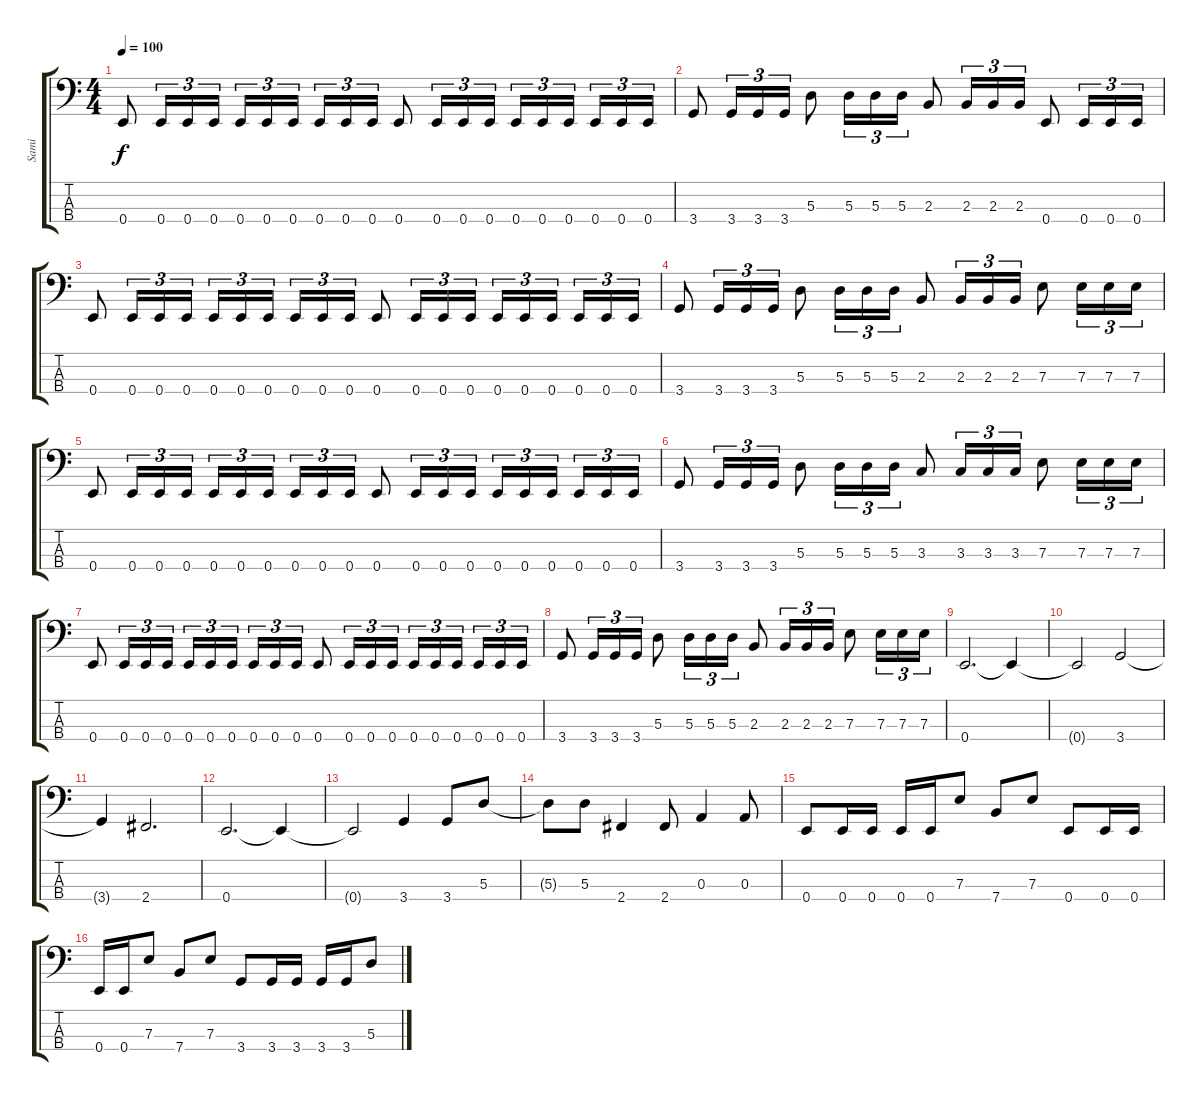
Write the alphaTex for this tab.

\track ("Sami" "Sami") {instrument electricbassfinger}
\staff {score tabs}
\tuning (G2 D2 A1 E1) {hide}
\ts (4 4)
\tempo 100
\clef f4
\ks c
0.4.8{dy f} 0.4.16{tu (3 2)} 0.4.16{tu (3 2)} 0.4.16{tu (3 2)} 0.4.16{tu (3 2)} 0.4.16{tu (3 2)} 0.4.16{tu (3 2) beam splitsecondary} 0.4.16{tu (3 2)} 0.4.16{tu (3 2)} 0.4.16{tu (3 2)} 0.4.8 0.4.16{tu (3 2)} 0.4.16{tu (3 2)} 0.4.16{tu (3 2)} 0.4.16{tu (3 2)} 0.4.16{tu (3 2)} 0.4.16{tu (3 2) beam splitsecondary} 0.4.16{tu (3 2)} 0.4.16{tu (3 2)} 0.4.16{tu (3 2)} |
3.4.8 3.4.16{tu (3 2)} 3.4.16{tu (3 2)} 3.4.16{tu (3 2)} 5.3.8 5.3.16{tu (3 2)} 5.3.16{tu (3 2)} 5.3.16{tu (3 2)} 2.3.8 2.3.16{tu (3 2)} 2.3.16{tu (3 2)} 2.3.16{tu (3 2)} 0.4.8 0.4.16{tu (3 2)} 0.4.16{tu (3 2)} 0.4.16{tu (3 2)} |
0.4.8 0.4.16{tu (3 2)} 0.4.16{tu (3 2)} 0.4.16{tu (3 2)} 0.4.16{tu (3 2)} 0.4.16{tu (3 2)} 0.4.16{tu (3 2) beam splitsecondary} 0.4.16{tu (3 2)} 0.4.16{tu (3 2)} 0.4.16{tu (3 2)} 0.4.8 0.4.16{tu (3 2)} 0.4.16{tu (3 2)} 0.4.16{tu (3 2)} 0.4.16{tu (3 2)} 0.4.16{tu (3 2)} 0.4.16{tu (3 2) beam splitsecondary} 0.4.16{tu (3 2)} 0.4.16{tu (3 2)} 0.4.16{tu (3 2)} |
3.4.8 3.4.16{tu (3 2)} 3.4.16{tu (3 2)} 3.4.16{tu (3 2)} 5.3.8 5.3.16{tu (3 2)} 5.3.16{tu (3 2)} 5.3.16{tu (3 2)} 2.3.8 2.3.16{tu (3 2)} 2.3.16{tu (3 2)} 2.3.16{tu (3 2)} 7.3.8 7.3.16{tu (3 2)} 7.3.16{tu (3 2)} 7.3.16{tu (3 2)} |
0.4.8 0.4.16{tu (3 2)} 0.4.16{tu (3 2)} 0.4.16{tu (3 2)} 0.4.16{tu (3 2)} 0.4.16{tu (3 2)} 0.4.16{tu (3 2) beam splitsecondary} 0.4.16{tu (3 2)} 0.4.16{tu (3 2)} 0.4.16{tu (3 2)} 0.4.8 0.4.16{tu (3 2)} 0.4.16{tu (3 2)} 0.4.16{tu (3 2)} 0.4.16{tu (3 2)} 0.4.16{tu (3 2)} 0.4.16{tu (3 2) beam splitsecondary} 0.4.16{tu (3 2)} 0.4.16{tu (3 2)} 0.4.16{tu (3 2)} |
3.4.8 3.4.16{tu (3 2)} 3.4.16{tu (3 2)} 3.4.16{tu (3 2)} 5.3.8 5.3.16{tu (3 2)} 5.3.16{tu (3 2)} 5.3.16{tu (3 2)} 3.3.8 3.3.16{tu (3 2)} 3.3.16{tu (3 2)} 3.3.16{tu (3 2)} 7.3.8 7.3.16{tu (3 2)} 7.3.16{tu (3 2)} 7.3.16{tu (3 2)} |
0.4.8 0.4.16{tu (3 2)} 0.4.16{tu (3 2)} 0.4.16{tu (3 2)} 0.4.16{tu (3 2)} 0.4.16{tu (3 2)} 0.4.16{tu (3 2) beam splitsecondary} 0.4.16{tu (3 2)} 0.4.16{tu (3 2)} 0.4.16{tu (3 2)} 0.4.8 0.4.16{tu (3 2)} 0.4.16{tu (3 2)} 0.4.16{tu (3 2)} 0.4.16{tu (3 2)} 0.4.16{tu (3 2)} 0.4.16{tu (3 2) beam splitsecondary} 0.4.16{tu (3 2)} 0.4.16{tu (3 2)} 0.4.16{tu (3 2)} |
3.4.8 3.4.16{tu (3 2)} 3.4.16{tu (3 2)} 3.4.16{tu (3 2)} 5.3.8 5.3.16{tu (3 2)} 5.3.16{tu (3 2)} 5.3.16{tu (3 2)} 2.3.8 2.3.16{tu (3 2)} 2.3.16{tu (3 2)} 2.3.16{tu (3 2)} 7.3.8 7.3.16{tu (3 2)} 7.3.16{tu (3 2)} 7.3.16{tu (3 2)} |
0.4.2{d} 0.4{t}.4 |
0.4{t}.2 3.4.2 |
3.4{t}.4 2.4.2{d} |
0.4.2{d} 0.4{t}.4 |
0.4{t}.2 3.4.4 3.4.8 5.3.8 |
5.3{t}.8 5.3.8 2.4.4 2.4.8 0.3.4 0.3.8 |
0.4.8 0.4.16 0.4.16 0.4.16 0.4.16 7.3.8 7.4.8 7.3.8 0.4.8 0.4.16 0.4.16 |
0.4.16 0.4.16 7.3.8 7.4.8 7.3.8 3.4.8 3.4.16 3.4.16 3.4.16 3.4.16 5.3.8
